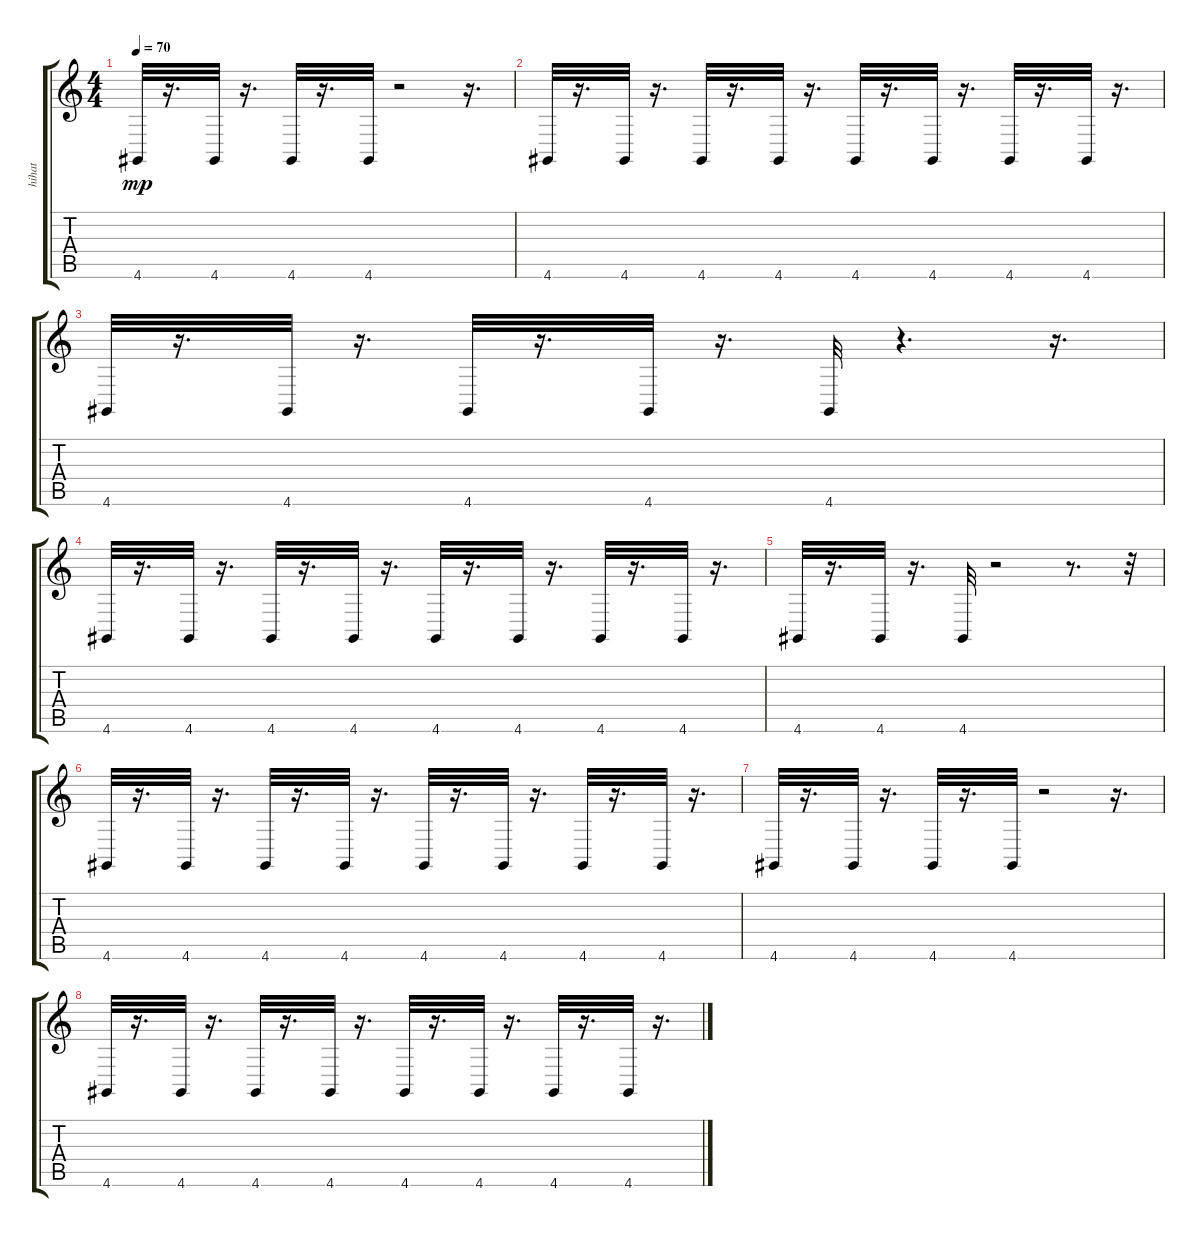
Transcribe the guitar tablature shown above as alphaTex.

\track ("hihat" "hihat") {instrument percussiveorgan}
\staff {score tabs}
\tuning (E4 B3 G3 D3 A2 E2) {hide}
\ts (4 4)
\tempo 70
\clef g2
\ks c
4.6.32{dy mp} r.16{d} 4.6.32 r.16{d} 4.6.32 r.16{d} 4.6.32 r.2 r.16{d} |
4.6.32 r.16{d} 4.6.32 r.16{d} 4.6.32 r.16{d} 4.6.32 r.16{d} 4.6.32 r.16{d} 4.6.32 r.16{d} 4.6.32 r.16{d} 4.6.32 r.16{d} |
4.6.32 r.16{d} 4.6.32 r.16{d} 4.6.32 r.16{d} 4.6.32 r.16{d} 4.6.32 r.4{d} r.16{d} |
4.6.32 r.16{d} 4.6.32 r.16{d} 4.6.32 r.16{d} 4.6.32 r.16{d} 4.6.32 r.16{d} 4.6.32 r.16{d} 4.6.32 r.16{d} 4.6.32 r.16{d} |
4.6.32 r.16{d} 4.6.32 r.16{d} 4.6.32 r.2 r.8{d} r.32 |
4.6.32 r.16{d} 4.6.32 r.16{d} 4.6.32 r.16{d} 4.6.32 r.16{d} 4.6.32 r.16{d} 4.6.32 r.16{d} 4.6.32 r.16{d} 4.6.32 r.16{d} |
4.6.32 r.16{d} 4.6.32 r.16{d} 4.6.32 r.16{d} 4.6.32 r.2 r.16{d} |
4.6.32 r.16{d} 4.6.32 r.16{d} 4.6.32 r.16{d} 4.6.32 r.16{d} 4.6.32 r.16{d} 4.6.32 r.16{d} 4.6.32 r.16{d} 4.6.32 r.16{d}
